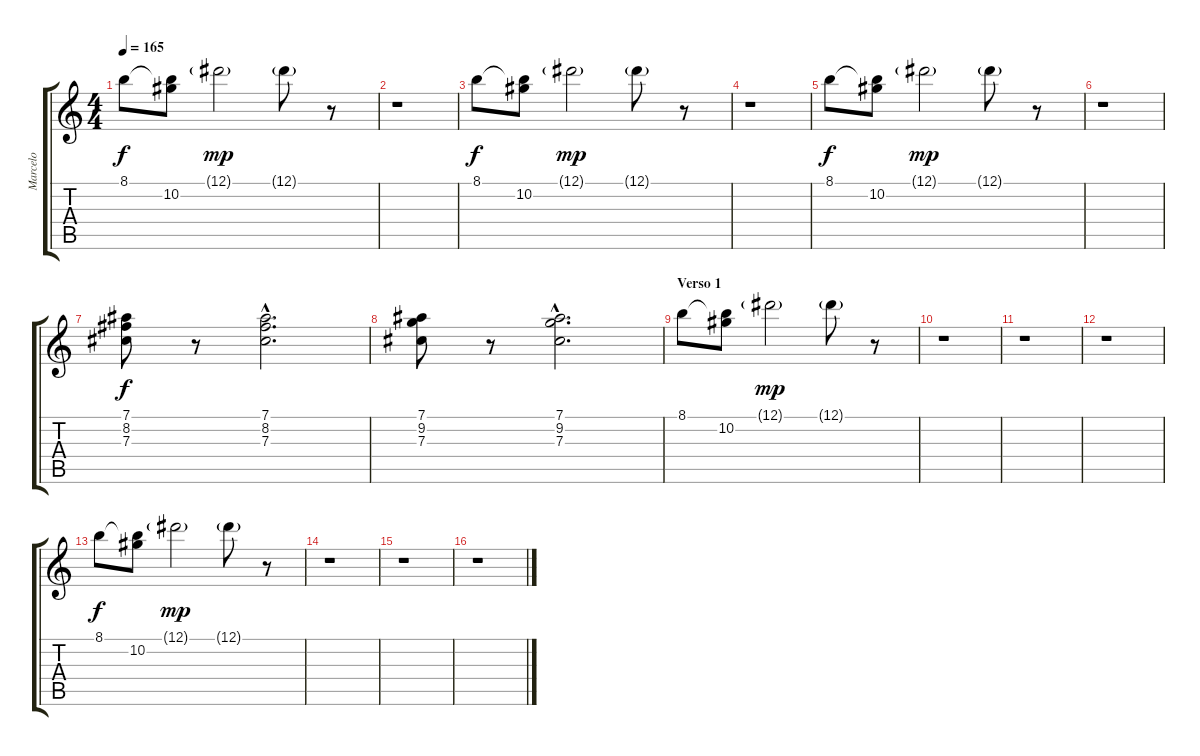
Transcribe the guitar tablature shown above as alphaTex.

\track ("Marcelo" "Marcelo") {instrument overdrivenguitar}
\staff {score tabs}
\tuning (Eb4 Bb3 Gb3 Db3 Ab2 Db2) {hide}
\ts (4 4)
\tempo 165
\clef g2
\ks c
8.1.8{dy f instrument overdrivenguitar} (8.1{t} 10.2).8 12.1{g}.2{dy mp} 12.1{g}.8 r.8 |
r.1 |
8.1.8{dy f} (8.1{t} 10.2).8 12.1{g}.2{dy mp} 12.1{g}.8 r.8 |
r.1 |
8.1.8{dy f} (8.1{t} 10.2).8 12.1{g}.2{dy mp} 12.1{g}.8 r.8 |
r.1 |
(7.1 8.2 7.3).8{dy f} r.8 (7.1{hac} 8.2{hac} 7.3{hac}).2{d} |
(7.1 9.2 7.3).8 r.8 (7.1{hac} 9.2{hac} 7.3{hac}).2{d} |
\section ("" "Verso 1")
8.1.8 (8.1{t} 10.2).8 12.1{g}.2{dy mp} 12.1{g}.8 r.8 |
r.1 |
r.1 |
r.1 |
8.1.8{dy f} (8.1{t} 10.2).8 12.1{g}.2{dy mp} 12.1{g}.8 r.8 |
r.1 |
r.1 |
r.1
